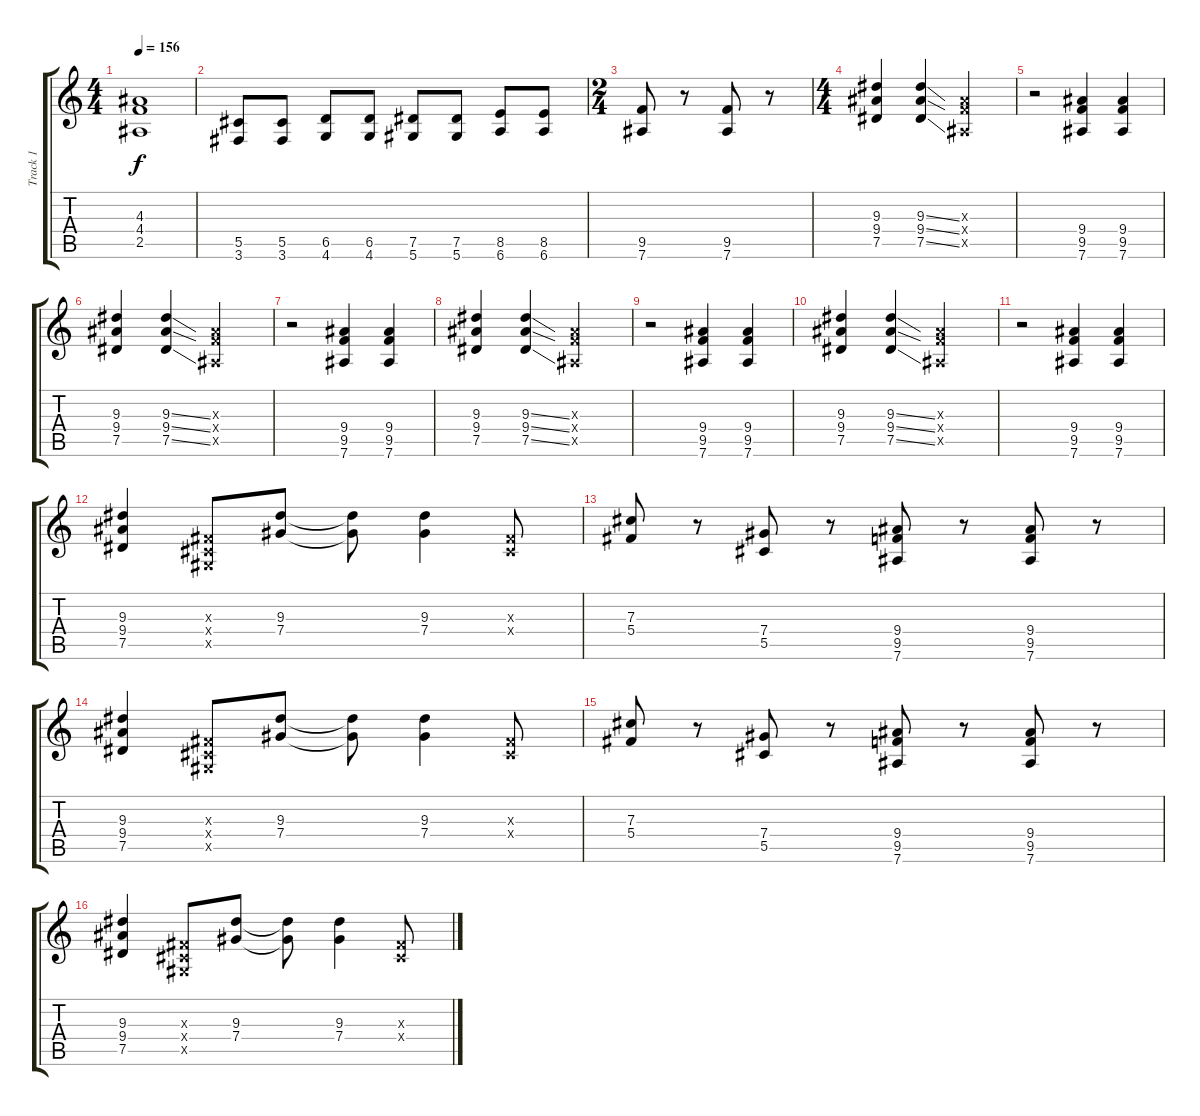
\track ("Track 1" "Track 1") {instrument overdrivenguitar}
\staff {score tabs}
\tuning (Eb4 Bb3 Gb3 Db3 Ab2 Eb2) {hide}
\ts (4 4)
\tempo 156
\clef g2
\ks c
(4.3{t} 4.4{t} 2.5{t}).1{dy f} |
(5.5 3.6).8 (5.5 3.6).8 (6.5 4.6).8 (6.5 4.6).8 (7.5 5.6).8 (7.5 5.6).8 (8.5 6.6).8 (8.5 6.6).8 |
\ts (2 4)
(9.5 7.6).8 r.8 (9.5 7.6).8 r.8 |
\ts (4 4)
(9.3 9.4 7.5).4 (9.3{ss} 9.4{ss} 7.5{ss}).4 (4.3{x} 4.4{x} 2.5{x}).2 |
r.2 (9.4 9.5 7.6).4 (9.4 9.5 7.6).4 |
(9.3 9.4 7.5).4 (9.3{ss} 9.4{ss} 7.5{ss}).4 (4.3{x} 4.4{x} 2.5{x}).2 |
r.2 (9.4 9.5 7.6).4 (9.4 9.5 7.6).4 |
(9.3 9.4 7.5).4 (9.3{ss} 9.4{ss} 7.5{ss}).4 (4.3{x} 4.4{x} 2.5{x}).2 |
r.2 (9.4 9.5 7.6).4 (9.4 9.5 7.6).4 |
(9.3 9.4 7.5).4 (9.3{ss} 9.4{ss} 7.5{ss}).4 (4.3{x} 4.4{x} 2.5{x}).2 |
r.2 (9.4 9.5 7.6).4 (9.4 9.5 7.6).4 |
(9.3 9.4 7.5).4 (0.3{x} 0.4{x} 0.5{x}).8 (9.3 7.4).8 (9.3{t} 7.4{t}).8 (9.3 7.4).4 (0.3{x} 0.4{x}).8 |
(7.3 5.4).8 r.8 (7.4 5.5).8 r.8 (9.4 9.5 7.6).8 r.8 (9.4 9.5 7.6).8 r.8 |
(9.3 9.4 7.5).4 (0.3{x} 0.4{x} 0.5{x}).8 (9.3 7.4).8 (9.3{t} 7.4{t}).8 (9.3 7.4).4 (0.3{x} 0.4{x}).8 |
(7.3 5.4).8 r.8 (7.4 5.5).8 r.8 (9.4 9.5 7.6).8 r.8 (9.4 9.5 7.6).8 r.8 |
(9.3 9.4 7.5).4 (0.3{x} 0.4{x} 0.5{x}).8 (9.3 7.4).8 (9.3{t} 7.4{t}).8 (9.3 7.4).4 (0.3{x} 0.4{x}).8
